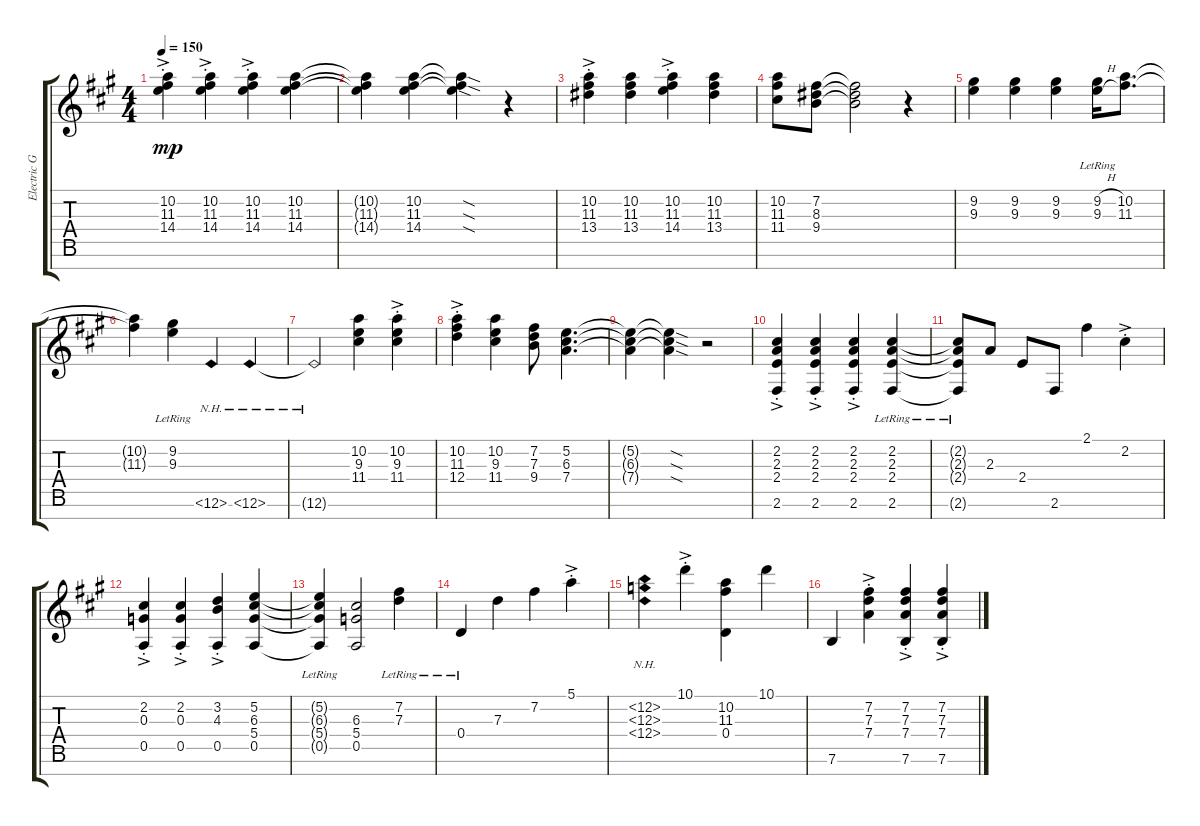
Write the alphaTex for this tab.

\track ("Electric Guitar" "Electric G") {instrument electricguitarclean}
\staff {score tabs}
\tuning (E4 B3 G3 D3 A2 E2 B1) {hide}
\ts (4 4)
\tempo 150
\clef g2
\ks a
(10.2{ac st} 11.3{ac st} 14.4{ac st}).4{dy mp instrument electricguitarclean} (10.2{ac st} 11.3{ac st} 14.4{ac st}).4 (10.2{ac st} 11.3{ac st} 14.4{ac st}).4 (10.2 11.3 14.4).4 |
(10.2{t} 11.3{t} 14.4{t}).4 (10.2 11.3 14.4).4 (10.2{sod t} 11.3{sod t} 14.4{sod t}).4 r.4 |
(10.2{ac st} 11.3{ac st} 13.4{ac st}).4 (10.2 11.3 13.4).4 (10.2{ac st} 11.3{ac st} 14.4{ac st}).4 (10.2 11.3 13.4).4 |
(10.2 11.3 11.4).8 (7.2 8.3 9.4).8 (7.2{t} 8.3{t} 9.4{t}).2 r.4 |
(9.2 9.3).4 (9.2 9.3).4 (9.2 9.3).4 (9.2{h} 9.3{h lr}).16 (10.2 11.3).8{d} |
(10.2{t} 11.3{t}).4 (9.2{lr} 9.3{lr}).4 12.6{nh}.4 12.6{nh}.4 |
12.6{nh t}.2 (10.2 9.3 11.4).4 (10.2{ac st} 9.3{ac st} 11.4{ac st}).4 |
(10.2{ac st} 11.3{ac st} 12.4{ac st}).4 (10.2 9.3 11.4).4 (7.2 7.3 9.4).8 (5.2 6.3 7.4).4{d} |
(5.2{t} 6.3{t} 7.4{t}).4 (5.2{sod t} 6.3{sod t} 7.4{sod t}).4 r.2 |
(2.2{ac st} 2.3{ac st} 2.4{ac st} 2.6{ac st}).4 (2.2{ac st} 2.3{ac st} 2.4{ac st} 2.6{ac st}).4 (2.2{ac st} 2.3{ac st} 2.4{ac st} 2.6{ac st}).4 (2.2{lr} 2.3{lr} 2.4{lr} 2.6{lr}).4 |
(2.2{lr t} 2.3{lr t} 2.4{lr t} 2.6{lr t}).8 2.3.8 2.4.8 2.6.8 2.1.4 2.2{ac st}.4 |
(2.2{ac st} 0.3{ac st} 0.5{ac st}).4 (2.2{ac st} 0.3{ac st} 0.5{ac st}).4 (3.2{ac st} 4.3{ac st} 0.5{ac st}).4 (5.2 6.3 5.4 0.5).4 |
(5.2{lr t} 6.3{t} 5.4{t} 0.5{lr t}).4 (6.3 5.4 0.5).2 (7.2{lr} 7.3{lr}).4 |
0.4{lr}.4 7.3.4 7.2.4 5.1{ac st}.4 |
(12.2{nh} 12.3{nh} 12.4{nh}).4 10.1{ac st}.4 (10.2 11.3 0.4).4 10.1.4 |
7.6.4 (7.2{ac st} 7.3{ac st} 7.4{ac st}).4 (7.2{ac st} 7.3{ac st} 7.4{ac st} 7.6{ac st}).4 (7.2{ac st} 7.3{ac st} 7.4{ac st} 7.6{ac st}).4
